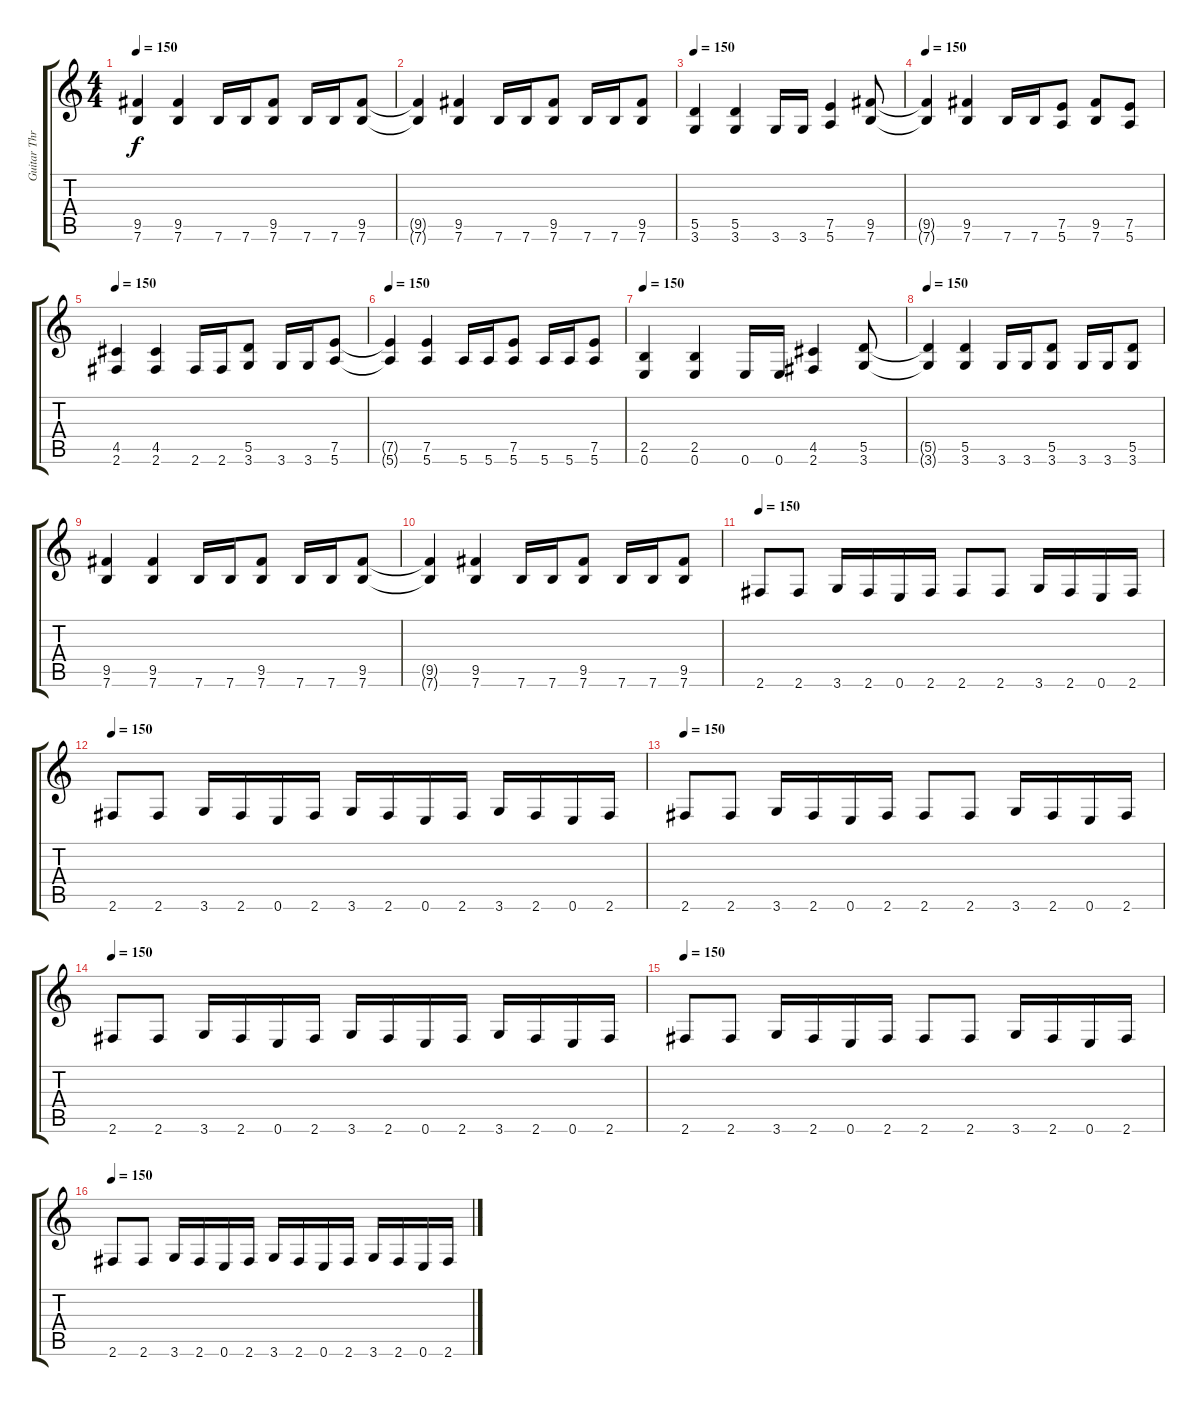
\track ("Guitar Three" "Guitar Thr") {instrument distortionguitar}
\staff {score tabs}
\tuning (E4 B3 G3 D3 A2 E2) {hide}
\ts (4 4)
\tempo 150
\clef g2
\ks c
(9.5 7.6).4{dy f} (9.5 7.6).4 7.6.16 7.6.16 (9.5 7.6).8 7.6.16 7.6.16 (9.5 7.6).8 |
(9.5{t} 7.6{t}).4 (9.5 7.6).4 7.6.16 7.6.16 (9.5 7.6).8 7.6.16 7.6.16 (9.5 7.6).8 |
\tempo 150
(5.5 3.6).4 (5.5 3.6).4 3.6.16 3.6.16 (7.5 5.6).4 (9.5 7.6).8 |
\tempo 150
(9.5{t} 7.6{t}).4 (9.5 7.6).4 7.6.16 7.6.16 (7.5 5.6).8 (9.5 7.6).8 (7.5 5.6).8 |
\tempo 150
(4.5 2.6).4 (4.5 2.6).4 2.6.16 2.6.16 (5.5 3.6).8 3.6.16 3.6.16 (7.5 5.6).8 |
\tempo 150
(7.5{t} 5.6{t}).4 (7.5 5.6).4 5.6.16 5.6.16 (7.5 5.6).8 5.6.16 5.6.16 (7.5 5.6).8 |
\tempo 150
(2.5 0.6).4 (2.5 0.6).4 0.6.16 0.6.16 (4.5 2.6).4 (5.5 3.6).8 |
\tempo 150
(5.5{t} 3.6{t}).4 (5.5 3.6).4 3.6.16 3.6.16 (5.5 3.6).8 3.6.16 3.6.16 (5.5 3.6).8 |
(9.5 7.6).4 (9.5 7.6).4 7.6.16 7.6.16 (9.5 7.6).8 7.6.16 7.6.16 (9.5 7.6).8 |
(9.5{t} 7.6{t}).4 (9.5 7.6).4 7.6.16 7.6.16 (9.5 7.6).8 7.6.16 7.6.16 (9.5 7.6).8 |
\tempo 150
2.6.8 2.6.8 3.6.16 2.6.16 0.6.16 2.6.16 2.6.8 2.6.8 3.6.16 2.6.16 0.6.16 2.6.16 |
\tempo 150
2.6.8 2.6.8 3.6.16 2.6.16 0.6.16 2.6.16 3.6.16 2.6.16 0.6.16 2.6.16 3.6.16 2.6.16 0.6.16 2.6.16 |
\tempo 150
2.6.8 2.6.8 3.6.16 2.6.16 0.6.16 2.6.16 2.6.8 2.6.8 3.6.16 2.6.16 0.6.16 2.6.16 |
\tempo 150
2.6.8 2.6.8 3.6.16 2.6.16 0.6.16 2.6.16 3.6.16 2.6.16 0.6.16 2.6.16 3.6.16 2.6.16 0.6.16 2.6.16 |
\tempo 150
2.6.8 2.6.8 3.6.16 2.6.16 0.6.16 2.6.16 2.6.8 2.6.8 3.6.16 2.6.16 0.6.16 2.6.16 |
\tempo 150
2.6.8 2.6.8 3.6.16 2.6.16 0.6.16 2.6.16 3.6.16 2.6.16 0.6.16 2.6.16 3.6.16 2.6.16 0.6.16 2.6.16
